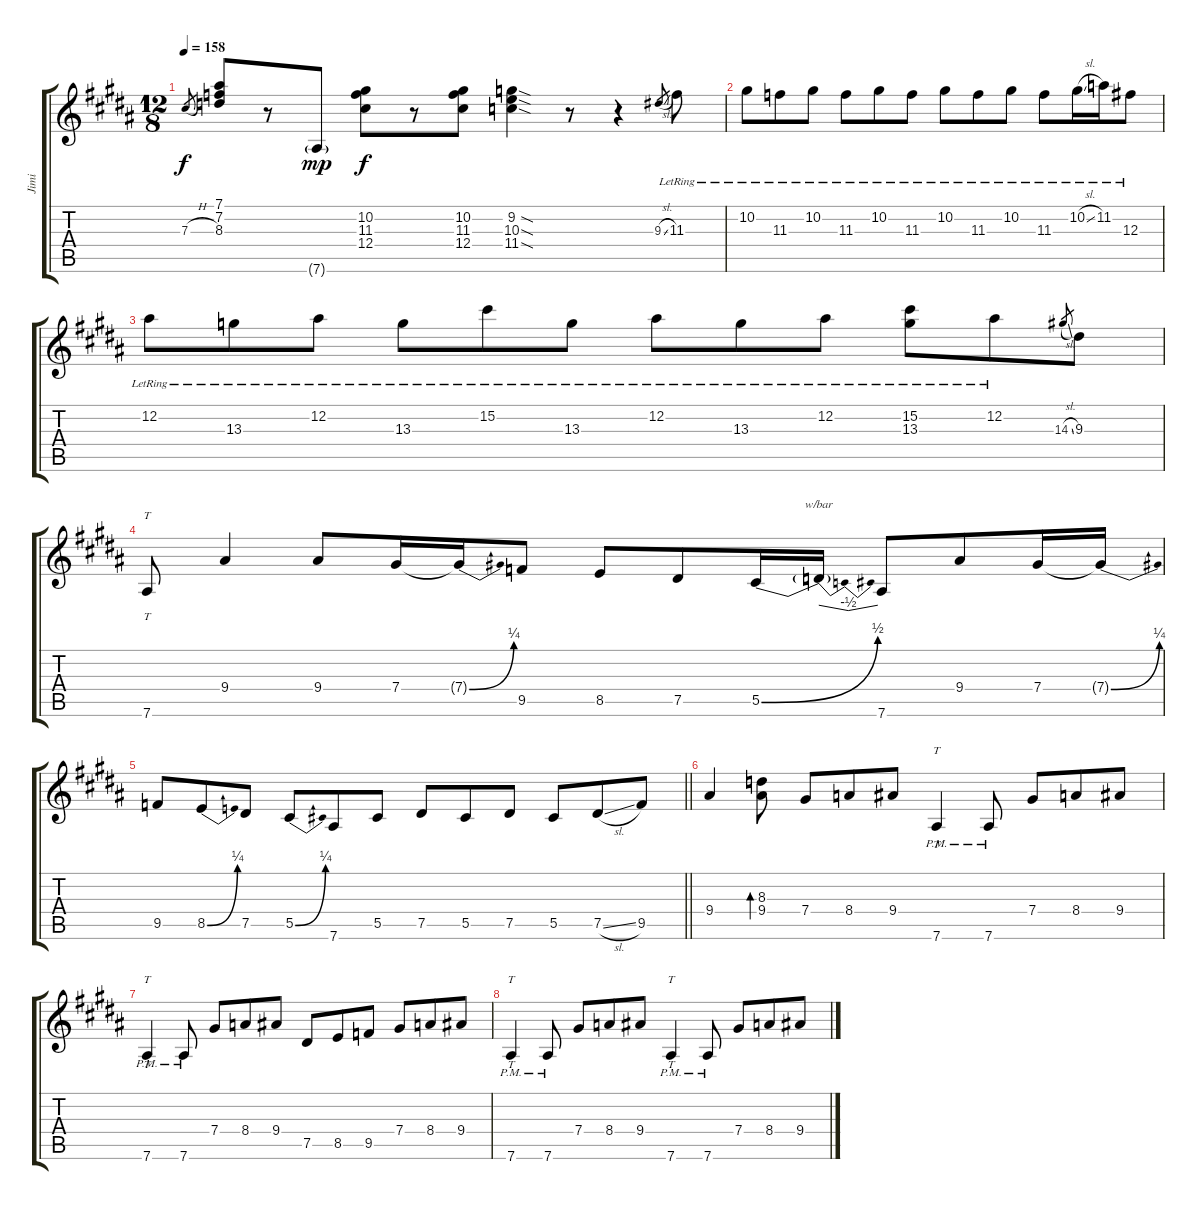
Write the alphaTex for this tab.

\track ("Jimi" "Jimi") {instrument overdrivenguitar}
\staff {score tabs}
\tuning (Eb4 Bb3 Gb3 Db3 Ab2 Eb2) {hide}
\ts (12 8)
\tempo 158
\clef g2
\ks b
7.3{h}.8{gr dy f} (7.1 7.2 8.3).8 r.8 7.6{g}.8{dy mp} (10.2 11.3 12.4).8{dy f} r.8 (10.2 11.3 12.4).8 (9.2{sod} 10.3{sod} 11.4{sod}).4 r.8 r.4 9.3{sl}.8{gr} 11.3{lr}.8 |
\ks g#minor
10.2{lr}.8 11.3{lr}.8 10.2{lr}.8 11.3{lr}.8 10.2{lr}.8 11.3{lr}.8 10.2{lr}.8 11.3{lr}.8 10.2{lr}.8 11.3{lr}.8 10.2{sl lr}.16 11.2{lr}.16 12.3{lr}.8 |
12.2{lr}.8 13.3{lr}.8 12.2{lr}.8 13.3{lr}.8 15.2{lr}.8 13.3{lr}.8 12.2{lr}.8 13.3{lr}.8 12.2{lr}.8 (15.2{lr} 13.3{lr}).8 12.2{lr}.8 14.3{sl}.8{gr} 9.3.8 |
\ks b
7.6.8{tt} 9.4.4 9.4.8 7.4.16 7.4{be (bend 0 0 60 1) t}.16 9.5.8 8.5.8 7.5.8 5.5{be (bend 0 0 60 2)}.16 5.5{t}.16{tbe (dip default 0 0 30 -2 60 0)} 7.6.8 9.4.8 7.4.16 7.4{be (bend 0 0 60 1) t}.16 |
\barLineRight lightlight
\ks g#minor
9.5.8 8.5{be (bend 0 0 60 1)}.8 7.5.8 5.5{be (bend 0 0 60 1)}.8 7.6.8 5.5.8 7.5.8 5.5.8 7.5.8 5.5.8 7.5{sl}.8 9.5.8 |
\ks b
9.4.4 (8.3 9.4).8{bd 30} 7.4.8 8.4.8 9.4.8 7.6{pm}.4{tt} 7.6{pm}.8 7.4.8 8.4.8 9.4.8 |
\ks g#minor
7.6{pm}.4{tt} 7.6{pm}.8 7.4.8 8.4.8 9.4.8 7.5.8 8.5.8 9.5.8 7.4.8 8.4.8 9.4.8 |
7.6{pm}.4{tt} 7.6{pm}.8 7.4.8 8.4.8 9.4.8 7.6{pm}.4{tt} 7.6{pm}.8 7.4.8 8.4.8 9.4.8
